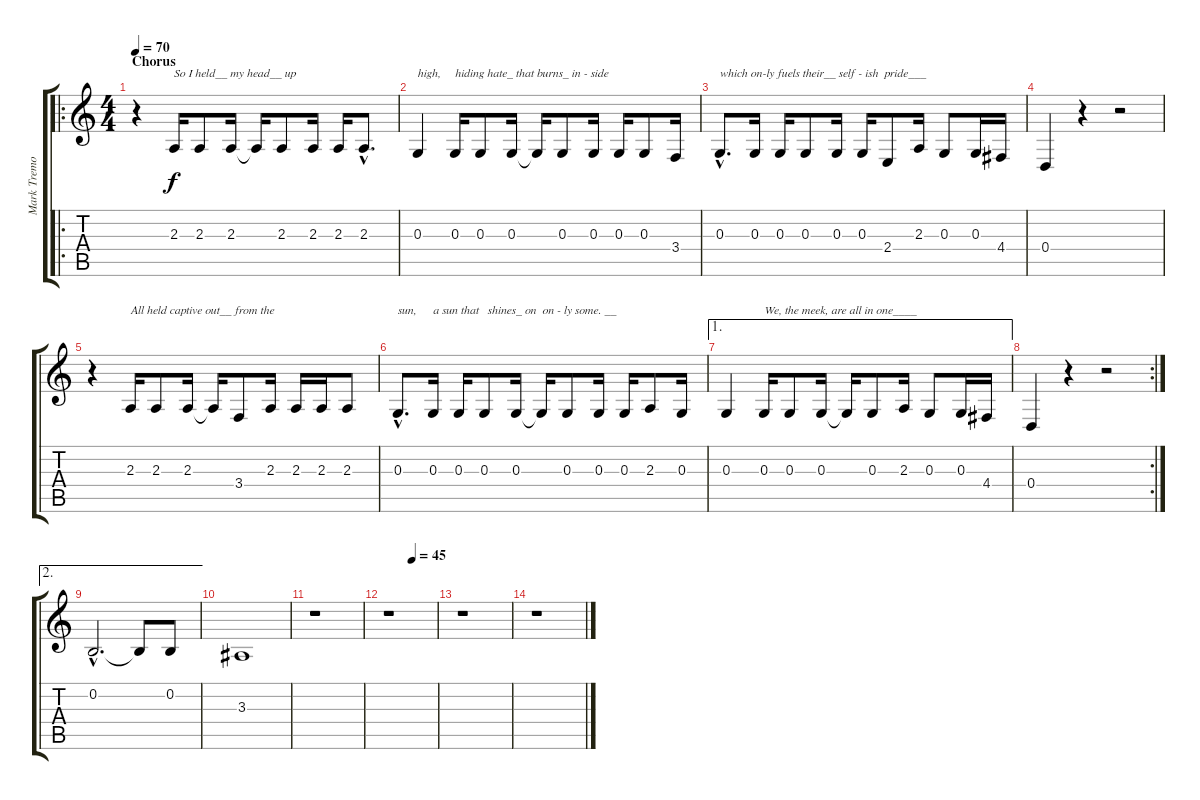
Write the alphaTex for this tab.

\track ("Mark Tremonti" "Mark Tremo") {instrument tenorsax}
\staff {score tabs}
\tuning (E4 B3 G3 D3 A2 E2) {hide}
\ro
\ts (4 4)
\section ("" "Chorus")
\tempo 70
\clef g2
\ks c
r.4{dy f} 2.3.16{txt "So I held__ my head__ up"} 2.3.8 2.3.16 2.3{t}.16 2.3.8 2.3.16 2.3.16 2.3{hac}.8{d} |
0.3.4{txt "high,"} 0.3.16{txt "hiding hate_ that burns_ in - side"} 0.3.8 0.3.16 0.3{t}.16 0.3.8 0.3.16 0.3.16 0.3.8 3.4.16 |
0.3{hac}.8{d txt "which on-ly fuels their__ self - ish  pride___"} 0.3.16 0.3.16 0.3.8 0.3.16 0.3.16 2.4.8 2.3.16 0.3.8 0.3.16 4.4.16 |
0.4.4 r.4 r.2 |
r.4 2.3.16{txt "All held captive out__ from the"} 2.3.8 2.3.16 2.3{t}.16 3.4.8 2.3.16 2.3.16 2.3.16 2.3.8 |
0.3{hac}.8{d txt "sun,"} 0.3.16{txt "a sun that   shines_ on  on - ly some. __"} 0.3.16 0.3.8 0.3.16 0.3{t}.16 0.3.8 0.3.16 0.3.16 2.3.8 0.3.16 |
\ae 1
0.3.4 0.3.16{txt "We, the meek, are all in one____"} 0.3.8 0.3.16 0.3{t}.16 0.3.8 2.3.16 0.3.8 0.3.16 4.4.16 |
\rc 2
0.4.4 r.4 r.2 |
\ae 2
0.2{hac}.2{d} 0.2{t}.8 0.2.8 |
3.3.1 |
r.1 |
\tempo (45 0.5)
r.1 |
r.1 |
r.1
